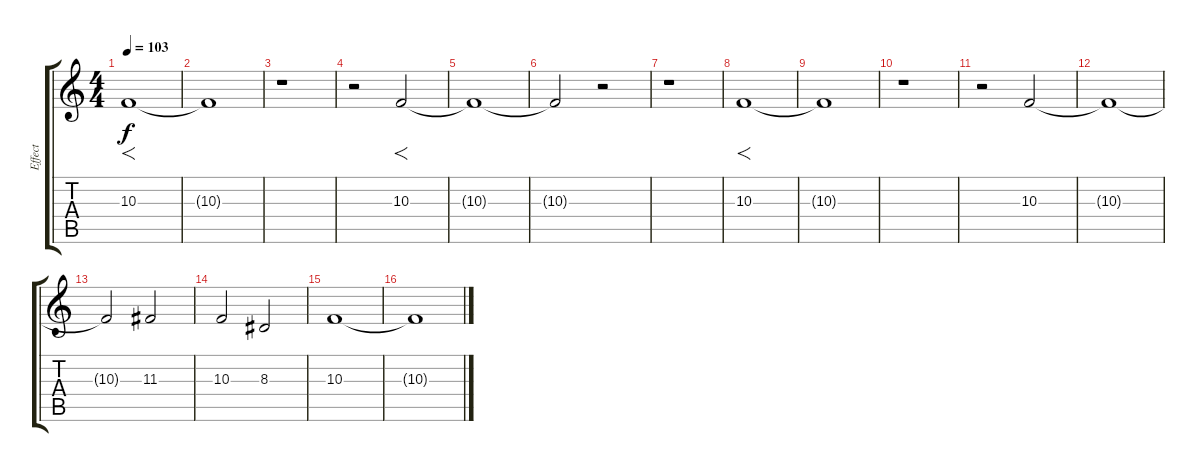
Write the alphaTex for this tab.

\track ("Effect" "Effect") {instrument stringensemble1}
\staff {score tabs}
\tuning (E4 B3 G3 D3 A2 E2) {hide}
\ts (4 4)
\tempo 103
\clef g2
\ks c
10.3.1{f dy f} |
10.3{t}.1 |
r.1 |
r.2 10.3.2{f} |
10.3{t}.1 |
10.3{t}.2 r.2 |
r.1 |
10.3.1{f} |
10.3{t}.1 |
r.1 |
r.2 10.3.2 |
10.3{t}.1 |
10.3{t}.2 11.3.2 |
10.3.2 8.3.2 |
10.3.1 |
10.3{t}.1
